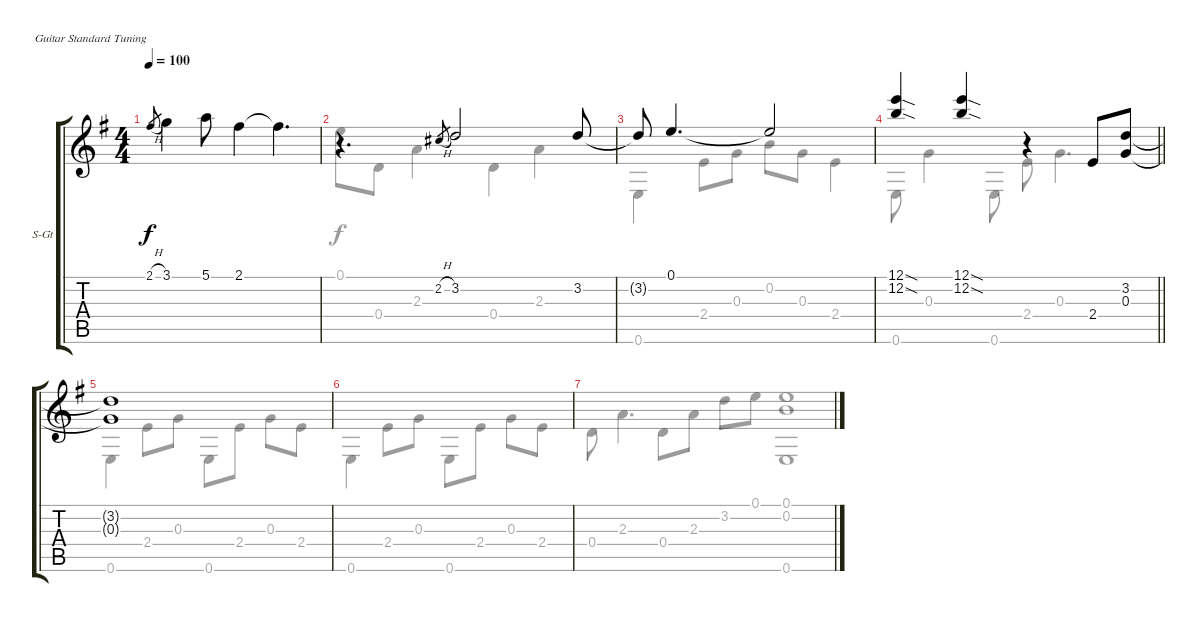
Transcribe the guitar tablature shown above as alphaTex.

\defaultSystemsLayout 4
\bracketExtendMode groupsimilarinstruments
\firstSystemTrackNameOrientation horizontal
\otherSystemsTrackNameOrientation horizontal
\track ("Steel Guitar" "S-Gt") {instrument acousticguitarsteel}
\staff {score tabs}
\tuning (E4 B3 G3 D3 A2 E2)
\voice
\ts (4 4)
\tempo 100
\clef g2
\scale
0.314724
\ks g
2.1{h}.8{gr dy f} 3.1.4 5.1.8 2.1.4 2.1{t}.4{d} |
\scale
0.385608 r.4{d} 2.2{h}.8{gr} 3.2.2 3.2.8 |
\scale
0.311513 3.2{t}.8 0.1.4{d} 0.1{t}.2 |
\scale
0.302649
\barLineRight lightlight
(12.1{sod} 12.2{sod}).4 (12.1{sod} 12.2{sod}).4 r.4 2.4.8 (3.2 0.3).8 |
\scale
0.435598 (3.2{t} 0.3{t}).1 |
\scale
0.336363 |
\scale
0.228269
\voice
\clef g2
\ottava regular
\simile none
\scale
0.314724
\ks g
0.4.8{dy f} 2.3.4{d} 0.4.8 2.3.8 3.2.8 0.1.8 |
\scale
0.385608 0.1{t}.8 0.4.8 2.3.4 0.4.4 2.3.4 |
\scale
0.311513 0.6.4 2.4.8 0.3.8 0.2.8 0.3.8 2.4.4 |
\scale
0.302649
\barLineRight lightlight
0.6.8 0.3.4 0.6.8 2.4.8 0.3.4{d} |
\scale
0.435598 0.6.4 2.4.8 0.3.8 0.6.8 2.4.8 0.3.8 2.4.8 |
\scale
0.336363 0.6.4 2.4.8 0.3.8 0.6.8 2.4.8 0.3.8 2.4.8 |
\scale
0.228269 (0.6 0.1 0.2).1
